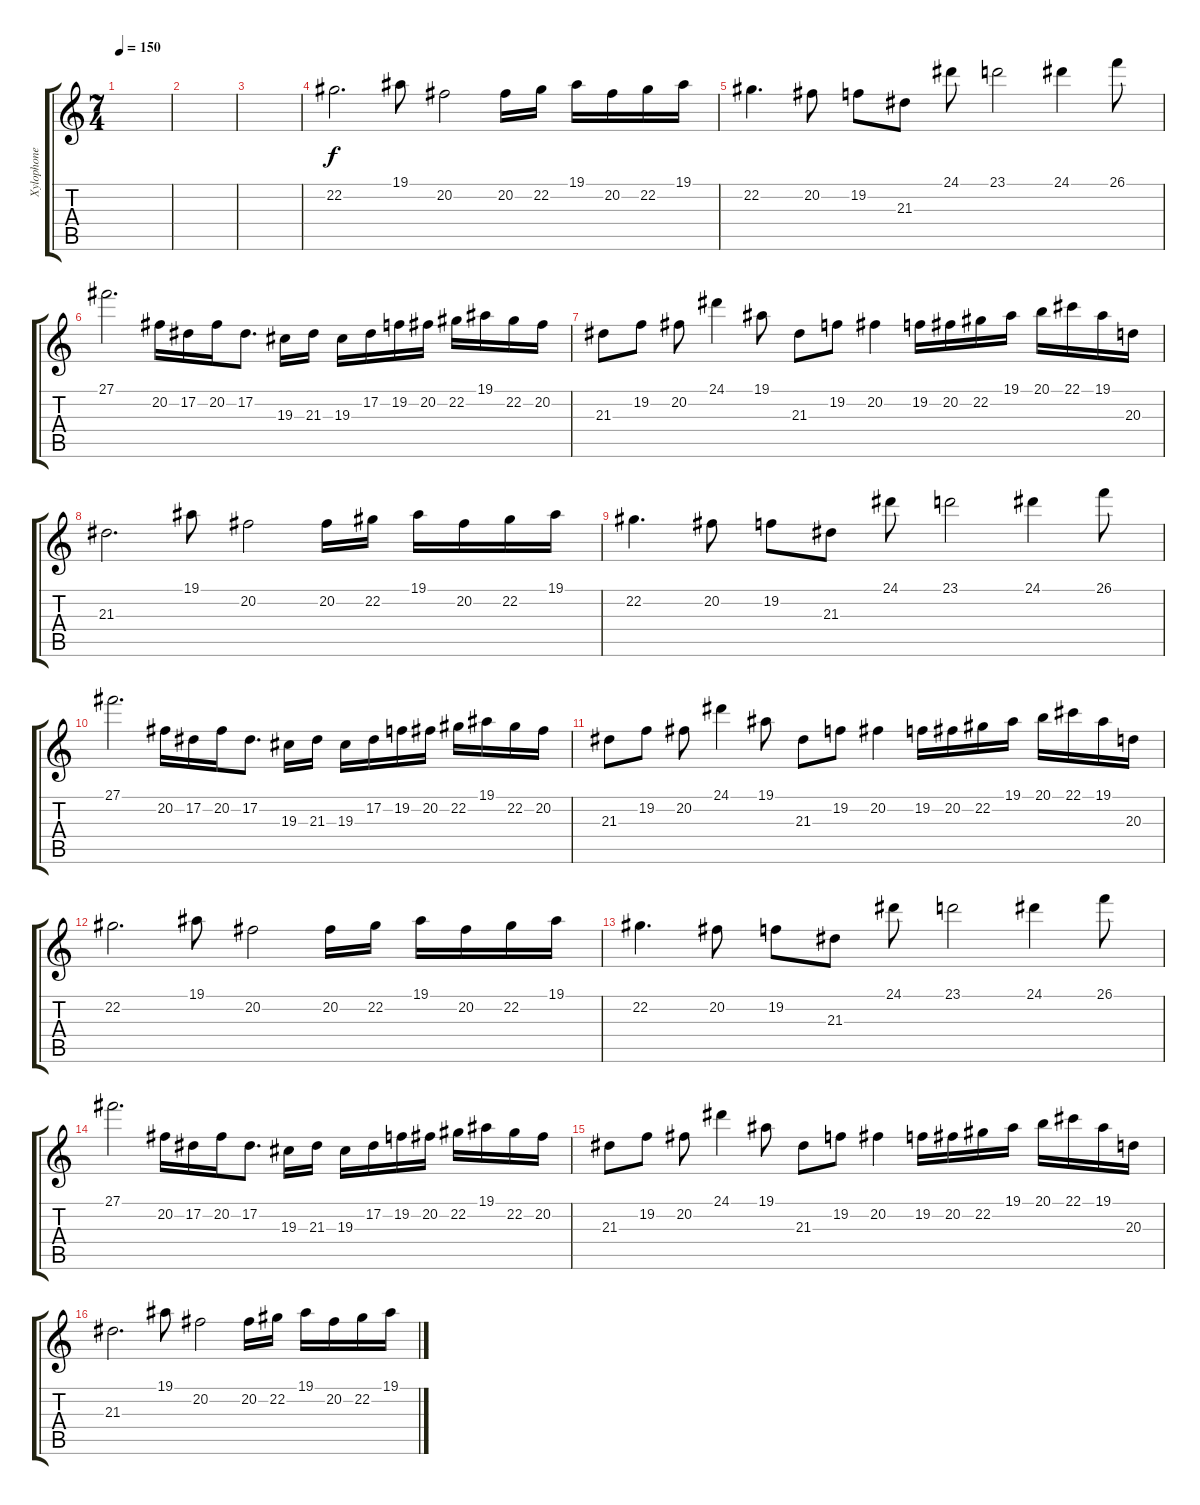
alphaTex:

\track ("Xylophone" "Xylophone") {instrument vibraphone}
\staff {score tabs}
\tuning (Eb4 Bb3 Gb3 Db3 Ab2 Eb2) {hide}
\ts (7 4)
\tempo 150
\clef g2
\ks c
|
|
|
22.2.2{d volume 10} 19.1.8 20.2.2 20.2.16 22.2.16 19.1.16 20.2.16 22.2.16 19.1.16 |
22.2.4{d} 20.2.8 19.2.8 21.3.8 24.1.8 23.1.2 24.1.4 26.1.8 |
27.1.2{d} 20.2.16 17.2.16 20.2.16 17.2.8{d} 19.3.16 21.3.16 19.3.16 17.2.16 19.2.16 20.2.16 22.2.16 19.1.16 22.2.16 20.2.16 |
21.3.8 19.2.8 20.2.8 24.1.4 19.1.8 21.3.8 19.2.8 20.2.4 19.2.16 20.2.16 22.2.16 19.1.16 20.1.16 22.1.16 19.1.16 20.3.16 |
21.3.2{d} 19.1.8 20.2.2 20.2.16 22.2.16 19.1.16 20.2.16 22.2.16 19.1.16 |
22.2.4{d} 20.2.8 19.2.8 21.3.8 24.1.8 23.1.2 24.1.4 26.1.8 |
27.1.2{d} 20.2.16 17.2.16 20.2.16 17.2.8{d} 19.3.16 21.3.16 19.3.16 17.2.16 19.2.16 20.2.16 22.2.16 19.1.16 22.2.16 20.2.16 |
21.3.8 19.2.8 20.2.8 24.1.4 19.1.8 21.3.8 19.2.8 20.2.4 19.2.16 20.2.16 22.2.16 19.1.16 20.1.16 22.1.16 19.1.16 20.3.16 |
22.2.2{d} 19.1.8 20.2.2 20.2.16 22.2.16 19.1.16 20.2.16 22.2.16 19.1.16 |
22.2.4{d} 20.2.8 19.2.8 21.3.8 24.1.8 23.1.2 24.1.4 26.1.8 |
27.1.2{d} 20.2.16 17.2.16 20.2.16 17.2.8{d} 19.3.16 21.3.16 19.3.16 17.2.16 19.2.16 20.2.16 22.2.16 19.1.16 22.2.16 20.2.16 |
21.3.8 19.2.8 20.2.8 24.1.4 19.1.8 21.3.8 19.2.8 20.2.4 19.2.16 20.2.16 22.2.16 19.1.16 20.1.16 22.1.16 19.1.16 20.3.16 |
21.3.2{d} 19.1.8 20.2.2 20.2.16 22.2.16 19.1.16 20.2.16 22.2.16 19.1.16
